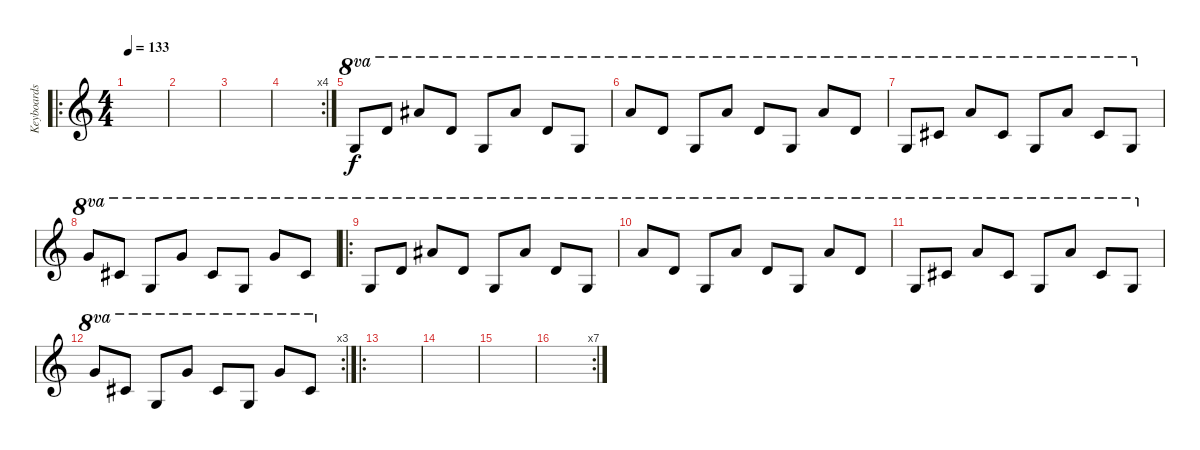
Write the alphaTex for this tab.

\track ("Keyboards" "Keyboards") {instrument acousticgrandpiano}
\staff {score}
\tuning (E4 B3 G3 D3 A2 E2) {hide}
\ro
\ts (4 4)
\tempo 133
\clef g2
\ks c
|
|
|
\rc 4
|
12.3.8{ot 8va} 15.2.8{ot 8va} 18.1.8{ot 8va} 15.2.8{ot 8va} 12.3.8{ot 8va} 18.1.8{ot 8va} 15.2.8{ot 8va} 12.3.8{ot 8va} |
17.1.8{ot 8va} 15.2.8{ot 8va} 12.3.8{ot 8va} 17.1.8{ot 8va} 15.2.8{ot 8va} 12.3.8{ot 8va} 17.1.8{ot 8va} 15.2.8{ot 8va} |
12.3.8{ot 8va} 14.2.8{ot 8va} 17.1.8{ot 8va} 14.2.8{ot 8va} 12.3.8{ot 8va} 17.1.8{ot 8va} 14.2.8{ot 8va} 12.3.8{ot 8va} |
15.1.8{ot 8va} 14.2.8{ot 8va} 12.3.8{ot 8va} 15.1.8{ot 8va} 14.2.8{ot 8va} 12.3.8{ot 8va} 15.1.8{ot 8va} 14.2.8{ot 8va} |
\ro
12.3.8{ot 8va} 15.2.8{ot 8va} 18.1.8{ot 8va} 15.2.8{ot 8va} 12.3.8{ot 8va} 18.1.8{ot 8va} 15.2.8{ot 8va} 12.3.8{ot 8va} |
17.1.8{ot 8va} 15.2.8{ot 8va} 12.3.8{ot 8va} 17.1.8{ot 8va} 15.2.8{ot 8va} 12.3.8{ot 8va} 17.1.8{ot 8va} 15.2.8{ot 8va} |
12.3.8{ot 8va} 14.2.8{ot 8va} 17.1.8{ot 8va} 14.2.8{ot 8va} 12.3.8{ot 8va} 17.1.8{ot 8va} 14.2.8{ot 8va} 12.3.8{ot 8va} |
\rc 3
15.1.8{ot 8va} 14.2.8{ot 8va} 12.3.8{ot 8va} 15.1.8{ot 8va} 14.2.8{ot 8va} 12.3.8{ot 8va} 15.1.8{ot 8va} 14.2.8{ot 8va} |
\ro
|
|
|
\rc 7
